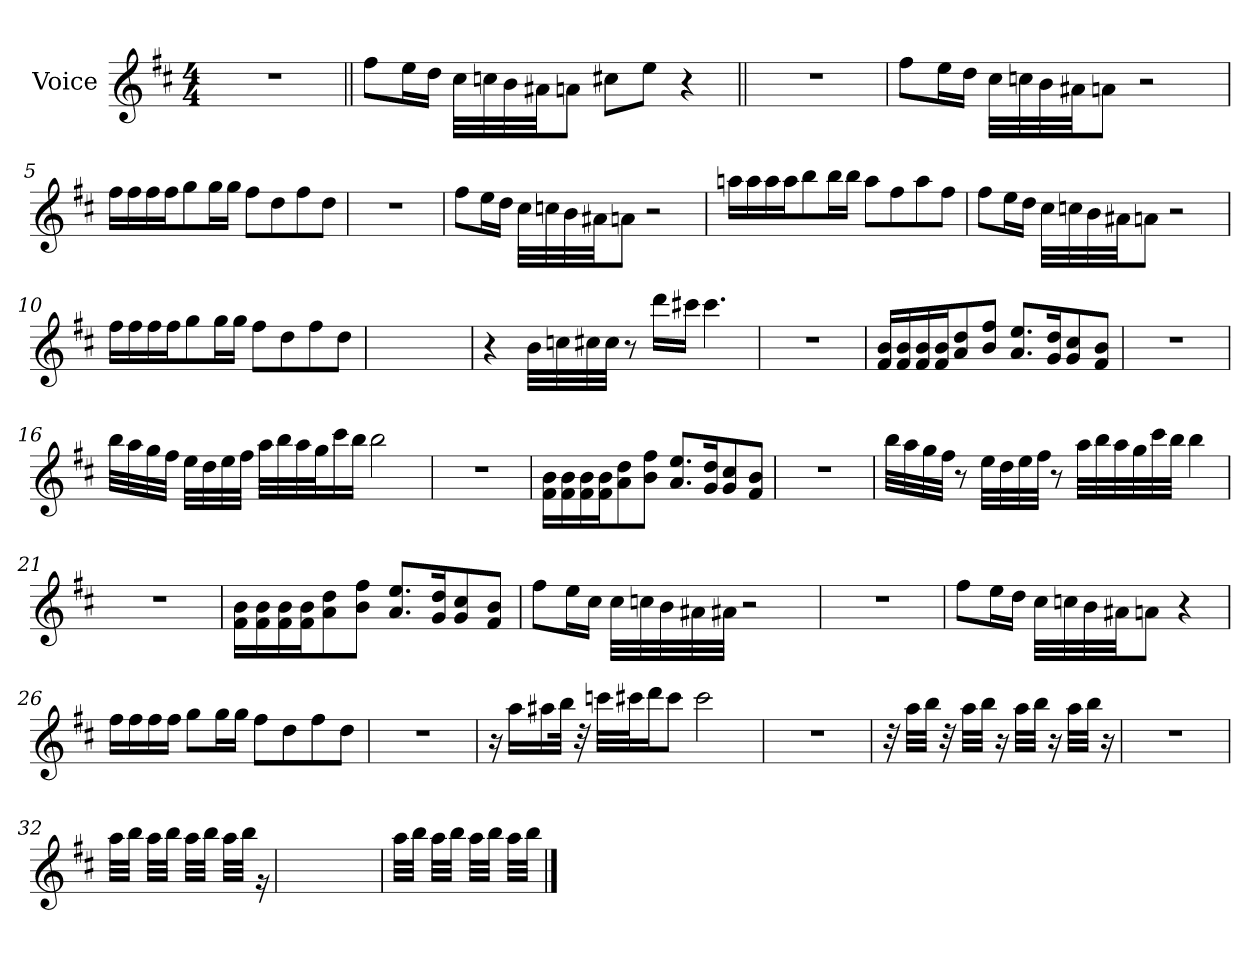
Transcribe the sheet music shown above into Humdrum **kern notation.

**kern
*part1
*staff1
*I"Voice
*I'V
*clefG2
*k[f#c#]
*M4/4
*MM120
=1
1r
=2||
8ff#\L
16ee\L
16dd\JJ
32cc#\LLL
32ccn\
32b\
32a#X\JJ
8an\J
8cc#X\L
8ee\J
4r
!!LO:LB:g=z
=3||
1r
=4
8ff#\L
16ee\L
16dd\JJ
32cc#\LLL
32ccn\
32b\
32a#X\JJ
8an\J
2r
=5
16ff#\LL
16ff#\
16ff#\
16ff#\J
8gg\
16gg\L
16gg\JJ
8ff#\L
8dd\
8ff#\
8dd\J
=6
1r
!!LO:LB:g=z
=7
8ff#\L
16ee\L
16dd\JJ
32cc#\LLL
32ccn\
32b\
32a#X\JJ
8an\J
2r
=8
16aan\LL
16aa\
16aa\
16aa\J
8bb\
16bb\L
16bb\JJ
8aa\L
8ff#\
8aa\
8ff#\J
=9
8ff#\L
16ee\L
16dd\JJ
32cc#\LLL
32ccn\
32b\
32a#X\JJ
8an\J
2r
!!LO:LB:g=z
=10
16ff#\LL
16ff#\
16ff#\
16ff#\J
8gg\
16gg\L
16gg\JJ
8ff#\L
8dd\
8ff#\
8dd\J
=11
1ryy
=12
4r
32b\LLL
32ccn\
32cc#X\
32cc#\JJJ
8r
16ddd\LL
16ccc#X\JJ
4.ccc#\
=13
1r
!!LO:LB:g=z
=14
16f#/ 16b/LL
16f#/ 16b/
16f#/ 16b/
16f#/ 16b/J
8a/ 8dd/
8b/ 8ff#/J
8.a/ 8.ee/L
16g/ 16dd/K
8g/ 8cc#/
8f#/ 8b/J
=15
1r
=16
32bb\LLL
32aa\
32gg\
32ff#\JJJ
32ee\LLL
32dd\
32ee\
32ff#\JJJ
32aa\LLL
32bb\
32aa\
32gg\J
16ccc#\
16bb\JJ
2bb\
=17
1r
!!LO:LB:g=z
=18
16f#\ 16b\LL
16f#\ 16b\
16f#\ 16b\
16f#\ 16b\J
8a\ 8dd\
8b\ 8ff#\J
8.a/ 8.ee/L
16g/ 16dd/K
8g/ 8cc#/
8f#/ 8b/J
=19
1r
=20
32bb\LLL
32aa\
32gg\
32ff#\JJJ
8r
32ee\LLL
32dd\
32ee\
32ff#\JJJ
8r
32aa\LLL
32bb\
32aa\
32gg\
32ccc#\
32bb\JJJ
4bb\
=21
1r
!!LO:LB:g=z
=22
16f#\ 16b\LL
16f#\ 16b\
16f#\ 16b\
16f#\ 16b\J
8a\ 8dd\
8b\ 8ff#\J
8.a/ 8.ee/L
16g/ 16dd/K
8g/ 8cc#/
8f#/ 8b/J
=23
8ff#\L
16ee\L
16cc#\JJ
32cc#\LLL
32ccn\
32b\
32a#X\
32a#X\JJJ
2r
=24
1r
=25
8ff#\L
16ee\L
16dd\JJ
32cc#\LLL
32ccn\
32b\
32a#X\JJ
8an\J
4r
!!LO:LB:g=z
=26
16ff#\LL
16ff#\
16ff#\
16ff#\JJ
8gg\L
16gg\L
16gg\JJ
8ff#\L
8dd\
8ff#\
8dd\J
=27
1r
=28
16r
16aa\LL
16aa#X\
32bb\JJk
32r
32cccn\LLL
32ccc#X\J
16ddd\J
8ccc#\J
2ccc#\
!!LO:LB:g=z
=29
1r
=30
32r
32aa\LLL
32bb\JJJ
32r
32aa\LLL
32bb\JJJ
16r
32aa\LLL
32bb\JJJ
16r
32aa\LLL
32bb\JJJ
16r
=31
1r
!!LO:LB:g=z
=32
32aa\LLL
32bb\JJJ
32aa\LLL
32bb\JJJ
32aa\LLL
32bb\JJJ
32aa\LLL
32bb\JJJ
16rg
=33
1ryy
=34
32aa\LLL
32bb\JJJ
32aa\LLL
32bb\JJJ
32aa\LLL
32bb\JJJ
32aa\LLL
32bb\JJJ
==
*-
